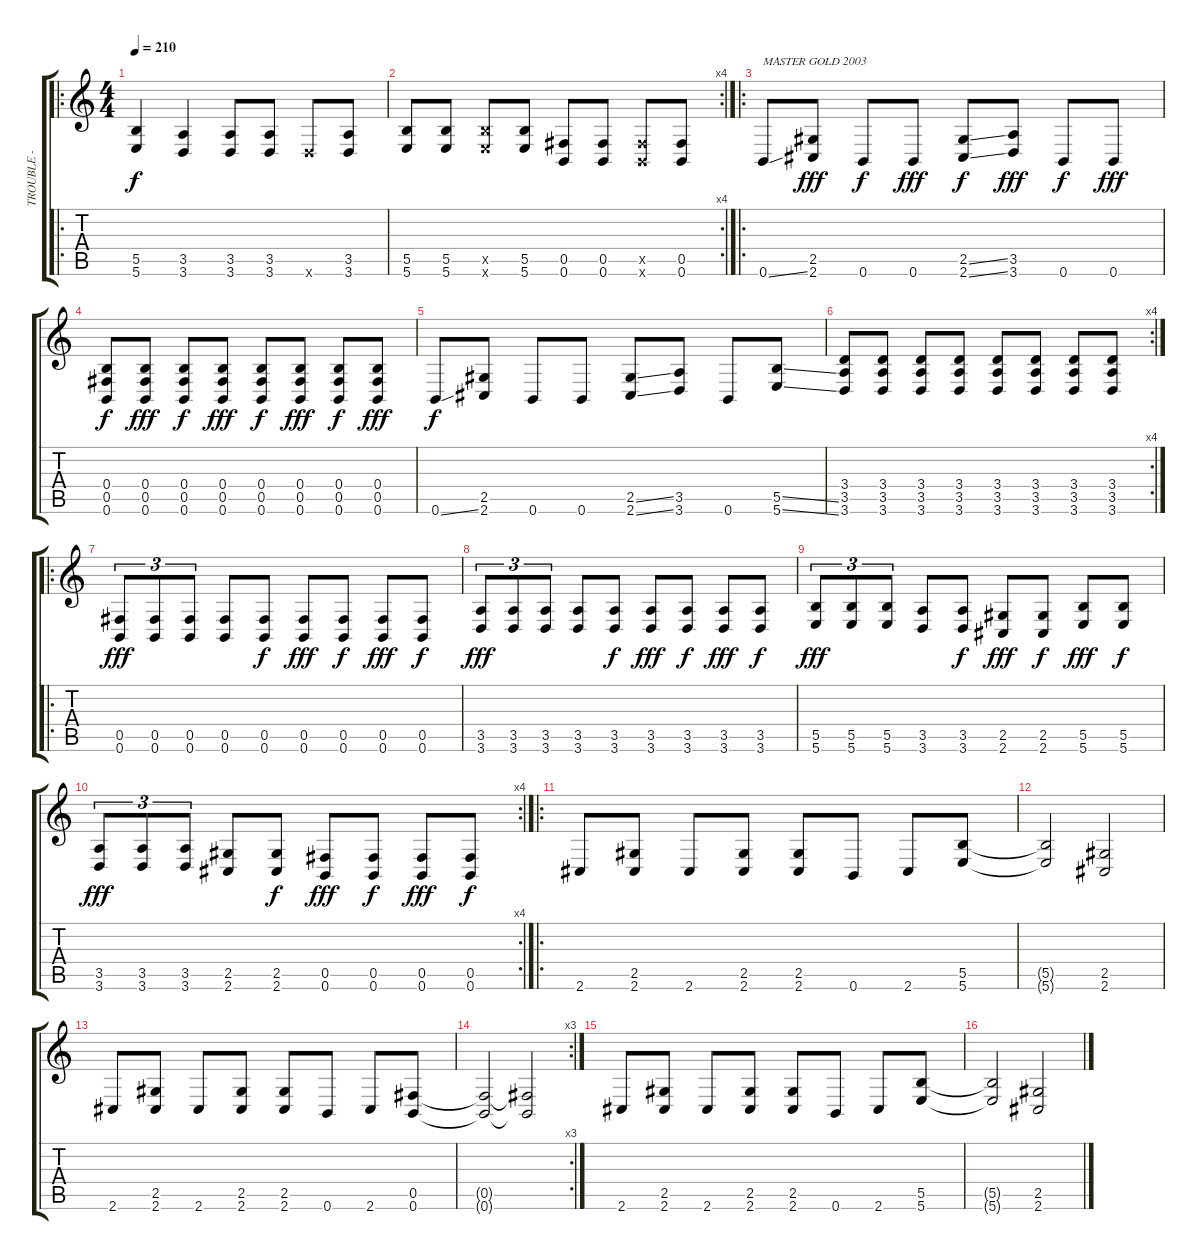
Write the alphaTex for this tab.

\track ("TROUBLE - D" "TROUBLE - ") {instrument electricbassfinger}
\staff {score tabs}
\tuning (Db4 Ab3 E3 B2 Gb2 B1) {hide}
\ro
\ts (4 4)
\tempo 210
\clef g2
\ks c
(5.5 5.6).4{dy f} (3.5 3.6).4 (3.5 3.6).8 (3.5 3.6).8 3.6{x}.8 (3.5 3.6).8 |
\rc 4
(5.5 5.6).8 (5.5 5.6).8 (5.5{x} 5.6{x}).8 (5.5 5.6).8 (0.5 0.6).8 (0.5 0.6).8 (0.5{x} 0.6{x}).8 (0.5 0.6).8 |
\ro
0.6{ss}.8{txt "MASTER GOLD 2003"} (2.5 2.6).8{dy fff} 0.6.8{dy f} 0.6.8{dy fff} (2.5{ss} 2.6{ss}).8{dy f} (3.5 3.6).8{dy fff} 0.6.8{dy f} 0.6.8{dy fff} |
(0.4 0.5 0.6).8{dy f} (0.4 0.5 0.6).8{dy fff} (0.4 0.5 0.6).8{dy f} (0.4 0.5 0.6).8{dy fff} (0.4 0.5 0.6).8{dy f} (0.4 0.5 0.6).8{dy fff} (0.4 0.5 0.6).8{dy f} (0.4 0.5 0.6).8{dy fff} |
0.6{ss}.8{dy f} (2.5 2.6).8 0.6.8 0.6.8 (2.5{ss} 2.6{ss}).8 (3.5 3.6).8 0.6.8 (5.5{ss} 5.6{ss}).8 |
\rc 4
(3.4 3.5 3.6).8 (3.4 3.5 3.6).8 (3.4 3.5 3.6).8 (3.4 3.5 3.6).8 (3.4 3.5 3.6).8 (3.4 3.5 3.6).8 (3.4 3.5 3.6).8 (3.4 3.5 3.6).8 |
\ro
(0.5 0.6).8{tu (3 2) dy fff} (0.5 0.6).8{tu (3 2)} (0.5 0.6).8{tu (3 2)} (0.5 0.6).8 (0.5 0.6).8{dy f} (0.5 0.6).8{dy fff} (0.5 0.6).8{dy f} (0.5 0.6).8{dy fff} (0.5 0.6).8{dy f} |
(3.5 3.6).8{tu (3 2) dy fff} (3.5 3.6).8{tu (3 2)} (3.5 3.6).8{tu (3 2)} (3.5 3.6).8 (3.5 3.6).8{dy f} (3.5 3.6).8{dy fff} (3.5 3.6).8{dy f} (3.5 3.6).8{dy fff} (3.5 3.6).8{dy f} |
(5.5 5.6).8{tu (3 2) dy fff} (5.5 5.6).8{tu (3 2)} (5.5 5.6).8{tu (3 2)} (3.5 3.6).8 (3.5 3.6).8{dy f} (2.5 2.6).8{dy fff} (2.5 2.6).8{dy f} (5.5 5.6).8{dy fff} (5.5 5.6).8{dy f} |
\rc 4
(3.5 3.6).8{tu (3 2) dy fff} (3.5 3.6).8{tu (3 2)} (3.5 3.6).8{tu (3 2)} (2.5 2.6).8 (2.5 2.6).8{dy f} (0.5 0.6).8{dy fff} (0.5 0.6).8{dy f} (0.5 0.6).8{dy fff} (0.5 0.6).8{dy f} |
\ro
2.6.8 (2.5 2.6).8 2.6.8 (2.5 2.6).8 (2.5 2.6).8 0.6.8 2.6.8 (5.5 5.6).8 |
(5.5{t} 5.6{t}).2 (2.5 2.6).2 |
2.6.8 (2.5 2.6).8 2.6.8 (2.5 2.6).8 (2.5 2.6).8 0.6.8 2.6.8 (0.5 0.6).8 |
\rc 3
(0.5{t} 0.6{t}).2 (0.5{t} 0.6{t}).2 |
2.6.8 (2.5 2.6).8 2.6.8 (2.5 2.6).8 (2.5 2.6).8 0.6.8 2.6.8 (5.5 5.6).8 |
(5.5{t} 5.6{t}).2 (2.5 2.6).2
